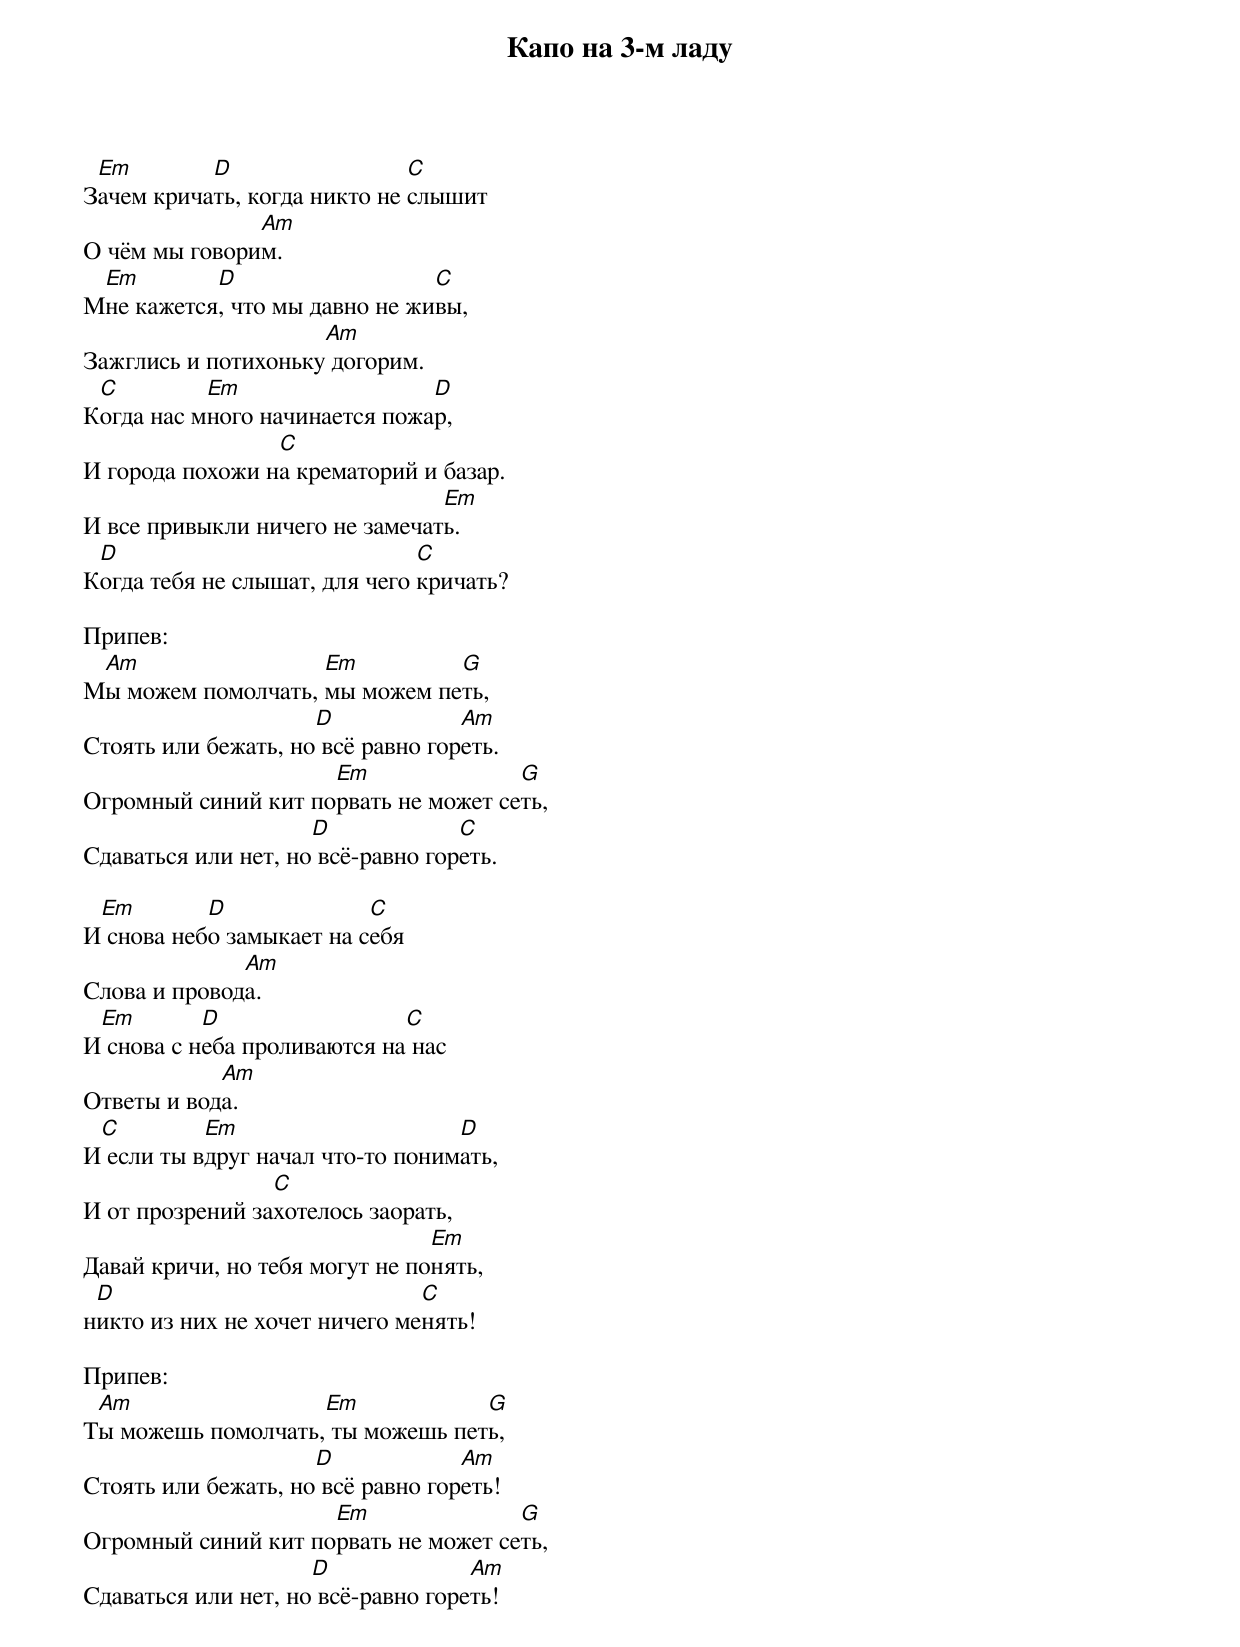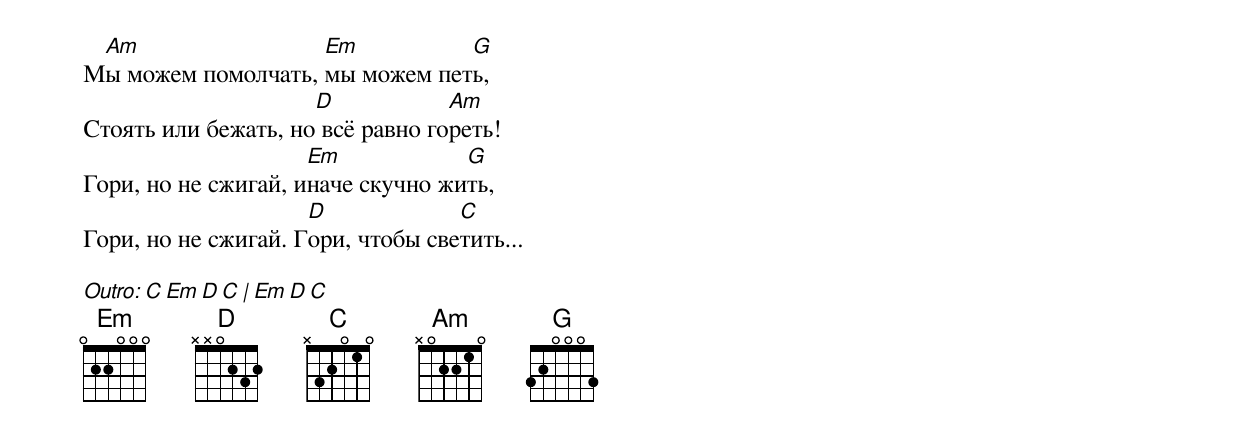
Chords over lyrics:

Капо на 3-м ладу

 Em        D                  C
Зачем кричать, когда никто не слышит
               Am
О чём мы говорим.
 Em        D                   C
Мне кажется, что мы давно не живы,
                     Am
Зажглись и потихоньку догорим.
 C         Em                  D
Когда нас много начинается пожар,
                 C
И города похожи на крематорий и базар.
                                Em
И все привыкли ничего не замечать.
 D                             C
Когда тебя не слышат, для чего кричать?

Припев:
 Am                 Em         G
Мы можем помолчать, мы можем петь,
                     D             Am
Стоять или бежать, но всё равно гореть.
                     Em               G
Огромный синий кит порвать не может сеть,
                     D             C
Сдаваться или нет, но всё-равно гореть.

 Em        D              C
И снова небо замыкает на себя
              Am
Слова и провода.
 Em        D                 C
И снова с неба проливаются на нас
            Am
Ответы и вода.
 C         Em                     D
И если ты вдруг начал что-то понимать,
                 C
И от прозрений захотелось заорать,
                                Em
Давай кричи, но тебя могут не понять,
 D                             C
никто из них не хочет ничего менять!

Припев:
 Am                 Em            G
Ты можешь помолчать, ты можешь петь,
                     D             Am
Стоять или бежать, но всё равно гореть!
                     Em               G
Огромный синий кит порвать не может сеть,
                     D              Am
Сдаваться или нет, но всё-равно гореть!

 Am                 Em          G
Мы можем помолчать, мы можем петь,
                     D            Am
Стоять или бежать, но всё равно гореть!
                     Em            G
Гори, но не сжигай, иначе скучно жить,
                     D             C
Гори, но не сжигай. Гори, чтобы светить...

Outro: C Em D C | Em D C
